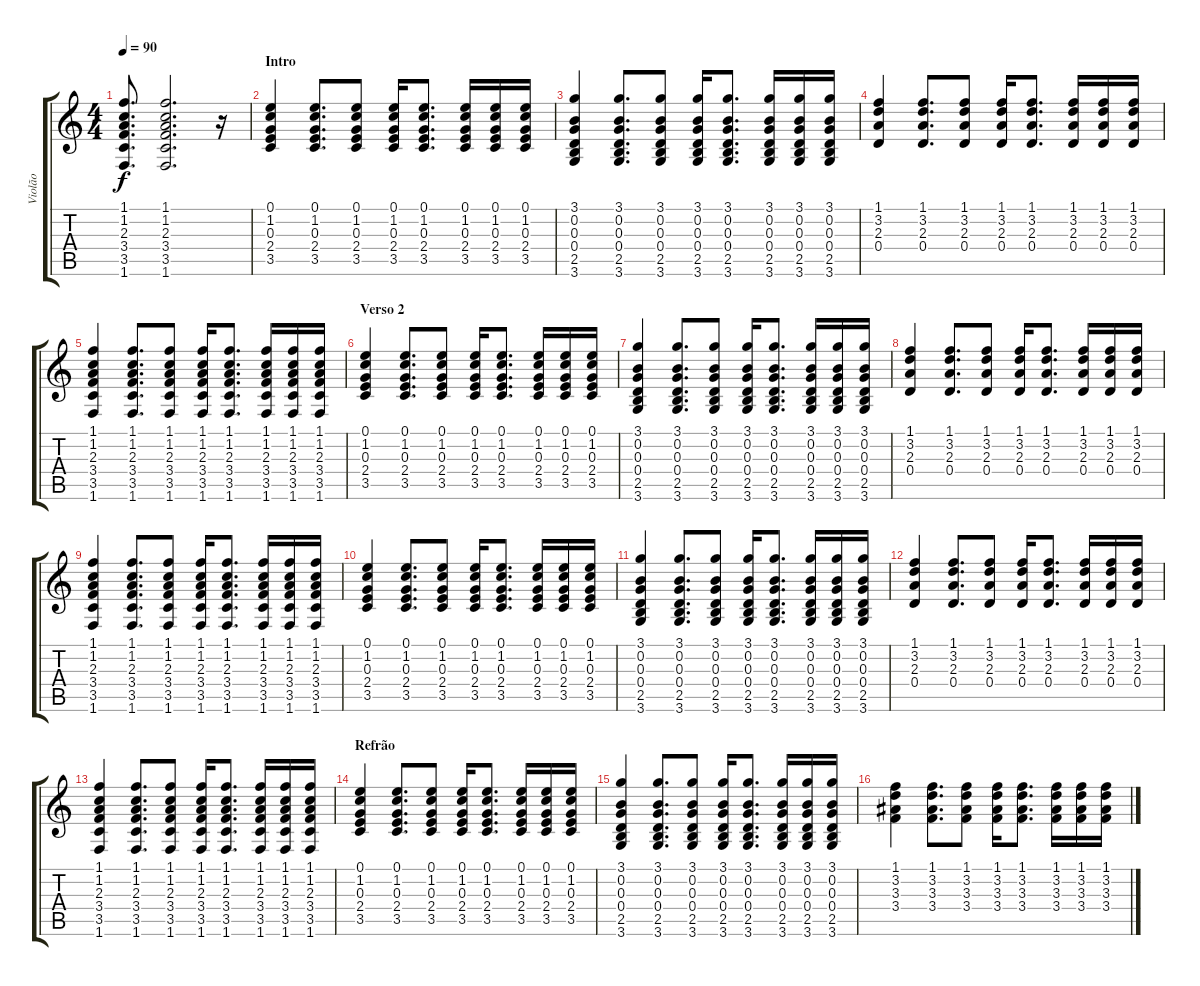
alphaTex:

\track ("Violão" "Violão") {instrument acousticguitarsteel}
\staff {score tabs}
\tuning (E4 B3 G3 D3 A2 E2) {hide}
\ts (4 4)
\tempo 90
\clef g2
\ks c
(1.1 1.2 2.3 3.4 3.5 1.6).8{d dy f} (1.1 1.2 2.3 3.4 3.5 1.6).2{d} r.16 |
\section ("" "Intro")
(0.1 1.2 0.3 2.4 3.5).4 (0.1 1.2 0.3 2.4 3.5).8{d} (0.1 1.2 0.3 2.4 3.5).8 (0.1 1.2 0.3 2.4 3.5).16 (0.1 1.2 0.3 2.4 3.5).8{d} (0.1 1.2 0.3 2.4 3.5).16 (0.1 1.2 0.3 2.4 3.5).16 (0.1 1.2 0.3 2.4 3.5).16 |
(3.1 0.2 0.3 0.4 2.5 3.6).4 (3.1 0.2 0.3 0.4 2.5 3.6).8{d} (3.1 0.2 0.3 0.4 2.5 3.6).8 (3.1 0.2 0.3 0.4 2.5 3.6).16 (3.1 0.2 0.3 0.4 2.5 3.6).8{d} (3.1 0.2 0.3 0.4 2.5 3.6).16 (3.1 0.2 0.3 0.4 2.5 3.6).16 (3.1 0.2 0.3 0.4 2.5 3.6).16 |
(1.1 3.2 2.3 0.4).4 (1.1 3.2 2.3 0.4).8{d} (1.1 3.2 2.3 0.4).8 (1.1 3.2 2.3 0.4).16 (1.1 3.2 2.3 0.4).8{d} (1.1 3.2 2.3 0.4).16 (1.1 3.2 2.3 0.4).16 (1.1 3.2 2.3 0.4).16 |
(1.1 1.2 2.3 3.4 3.5 1.6).4 (1.1 1.2 2.3 3.4 3.5 1.6).8{d} (1.1 1.2 2.3 3.4 3.5 1.6).8 (1.1 1.2 2.3 3.4 3.5 1.6).16 (1.1 1.2 2.3 3.4 3.5 1.6).8{d} (1.1 1.2 2.3 3.4 3.5 1.6).16 (1.1 1.2 2.3 3.4 3.5 1.6).16 (1.1 1.2 2.3 3.4 3.5 1.6).16 |
\section ("" "Verso 2")
(0.1 1.2 0.3 2.4 3.5).4 (0.1 1.2 0.3 2.4 3.5).8{d} (0.1 1.2 0.3 2.4 3.5).8 (0.1 1.2 0.3 2.4 3.5).16 (0.1 1.2 0.3 2.4 3.5).8{d} (0.1 1.2 0.3 2.4 3.5).16 (0.1 1.2 0.3 2.4 3.5).16 (0.1 1.2 0.3 2.4 3.5).16 |
(3.1 0.2 0.3 0.4 2.5 3.6).4 (3.1 0.2 0.3 0.4 2.5 3.6).8{d} (3.1 0.2 0.3 0.4 2.5 3.6).8 (3.1 0.2 0.3 0.4 2.5 3.6).16 (3.1 0.2 0.3 0.4 2.5 3.6).8{d} (3.1 0.2 0.3 0.4 2.5 3.6).16 (3.1 0.2 0.3 0.4 2.5 3.6).16 (3.1 0.2 0.3 0.4 2.5 3.6).16 |
(1.1 3.2 2.3 0.4).4 (1.1 3.2 2.3 0.4).8{d} (1.1 3.2 2.3 0.4).8 (1.1 3.2 2.3 0.4).16 (1.1 3.2 2.3 0.4).8{d} (1.1 3.2 2.3 0.4).16 (1.1 3.2 2.3 0.4).16 (1.1 3.2 2.3 0.4).16 |
(1.1 1.2 2.3 3.4 3.5 1.6).4 (1.1 1.2 2.3 3.4 3.5 1.6).8{d} (1.1 1.2 2.3 3.4 3.5 1.6).8 (1.1 1.2 2.3 3.4 3.5 1.6).16 (1.1 1.2 2.3 3.4 3.5 1.6).8{d} (1.1 1.2 2.3 3.4 3.5 1.6).16 (1.1 1.2 2.3 3.4 3.5 1.6).16 (1.1 1.2 2.3 3.4 3.5 1.6).16 |
(0.1 1.2 0.3 2.4 3.5).4 (0.1 1.2 0.3 2.4 3.5).8{d} (0.1 1.2 0.3 2.4 3.5).8 (0.1 1.2 0.3 2.4 3.5).16 (0.1 1.2 0.3 2.4 3.5).8{d} (0.1 1.2 0.3 2.4 3.5).16 (0.1 1.2 0.3 2.4 3.5).16 (0.1 1.2 0.3 2.4 3.5).16 |
(3.1 0.2 0.3 0.4 2.5 3.6).4 (3.1 0.2 0.3 0.4 2.5 3.6).8{d} (3.1 0.2 0.3 0.4 2.5 3.6).8 (3.1 0.2 0.3 0.4 2.5 3.6).16 (3.1 0.2 0.3 0.4 2.5 3.6).8{d} (3.1 0.2 0.3 0.4 2.5 3.6).16 (3.1 0.2 0.3 0.4 2.5 3.6).16 (3.1 0.2 0.3 0.4 2.5 3.6).16 |
(1.1 3.2 2.3 0.4).4 (1.1 3.2 2.3 0.4).8{d} (1.1 3.2 2.3 0.4).8 (1.1 3.2 2.3 0.4).16 (1.1 3.2 2.3 0.4).8{d} (1.1 3.2 2.3 0.4).16 (1.1 3.2 2.3 0.4).16 (1.1 3.2 2.3 0.4).16 |
(1.1 1.2 2.3 3.4 3.5 1.6).4 (1.1 1.2 2.3 3.4 3.5 1.6).8{d} (1.1 1.2 2.3 3.4 3.5 1.6).8 (1.1 1.2 2.3 3.4 3.5 1.6).16 (1.1 1.2 2.3 3.4 3.5 1.6).8{d} (1.1 1.2 2.3 3.4 3.5 1.6).16 (1.1 1.2 2.3 3.4 3.5 1.6).16 (1.1 1.2 2.3 3.4 3.5 1.6).16 |
\section ("" "Refrão")
(0.1 1.2 0.3 2.4 3.5).4 (0.1 1.2 0.3 2.4 3.5).8{d} (0.1 1.2 0.3 2.4 3.5).8 (0.1 1.2 0.3 2.4 3.5).16 (0.1 1.2 0.3 2.4 3.5).8{d} (0.1 1.2 0.3 2.4 3.5).16 (0.1 1.2 0.3 2.4 3.5).16 (0.1 1.2 0.3 2.4 3.5).16 |
(3.1 0.2 0.3 0.4 2.5 3.6).4 (3.1 0.2 0.3 0.4 2.5 3.6).8{d} (3.1 0.2 0.3 0.4 2.5 3.6).8 (3.1 0.2 0.3 0.4 2.5 3.6).16 (3.1 0.2 0.3 0.4 2.5 3.6).8{d} (3.1 0.2 0.3 0.4 2.5 3.6).16 (3.1 0.2 0.3 0.4 2.5 3.6).16 (3.1 0.2 0.3 0.4 2.5 3.6).16 |
(1.1 3.2 3.3 3.4).4 (1.1 3.2 3.3 3.4).8{d} (1.1 3.2 3.3 3.4).8 (1.1 3.2 3.3 3.4).16 (1.1 3.2 3.3 3.4).8{d} (1.1 3.2 3.3 3.4).16 (1.1 3.2 3.3 3.4).16 (1.1 3.2 3.3 3.4).16
